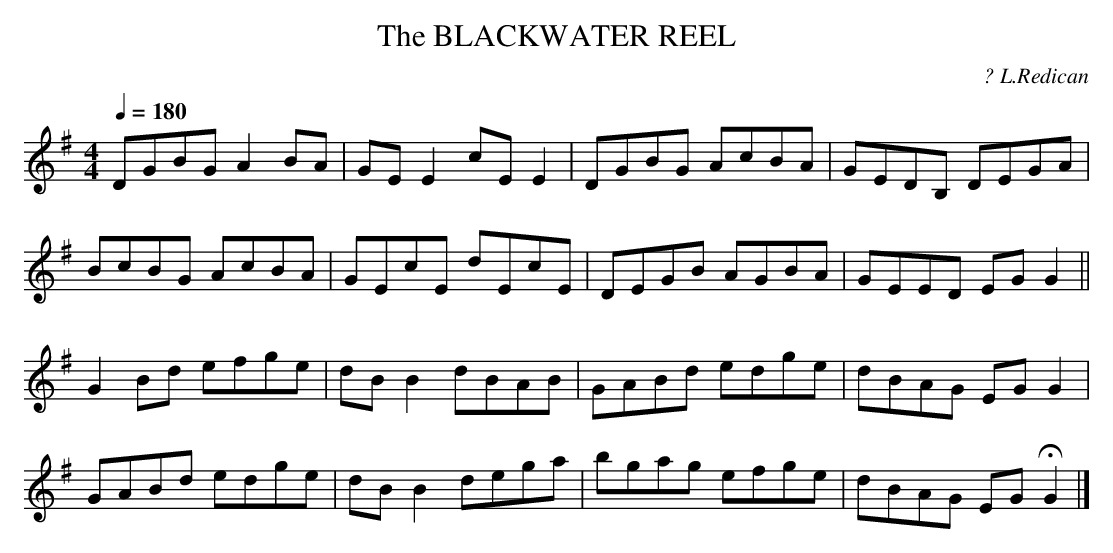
X:1
T:BLACKWATER REEL, The
C:? L.Redican
M:4/4
Q:1/4=180
K:G
DGBG A2BA|GEE2 cEE2|DGBG AcBA|GEDB, DEGA|
BcBG AcBA|GEcE dEcE|DEGB AGBA|GEED EG G2||
G2Bd efge|dB B2 dBAB|GABd edge|dBAG EG G2|
GABd edge|dB B2 dega|bgag efge|dBAG EG HG2|]
